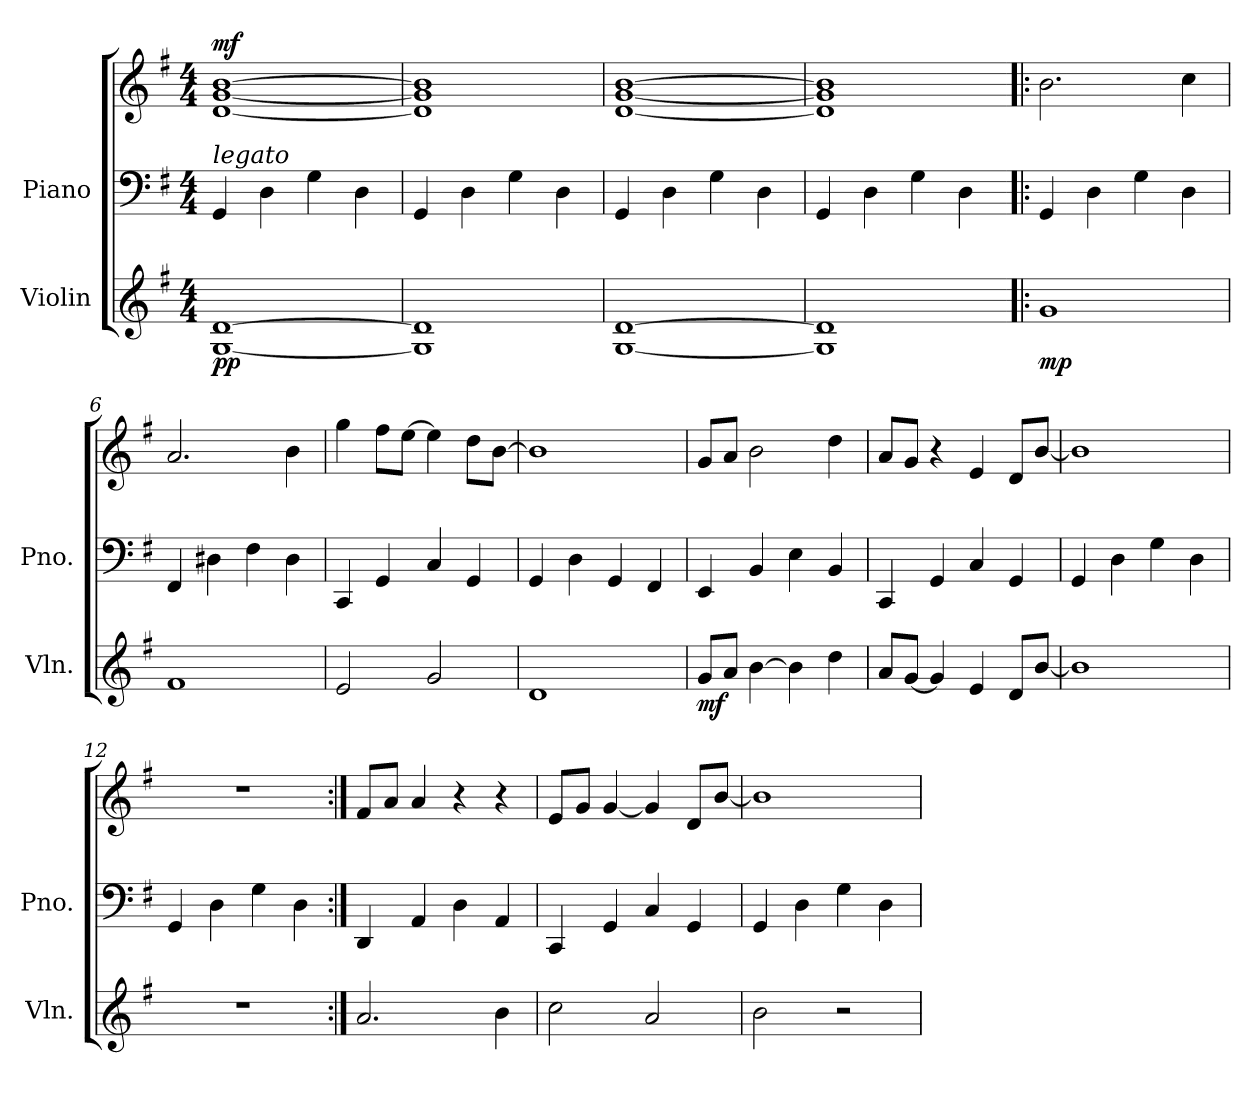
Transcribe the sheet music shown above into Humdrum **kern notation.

**kern	**dynam	**kern	**kern	**dynam
*part2	*part2	*part1	*part1	*part1
*staff3	*staff3	*staff2	*staff1	*staff1/2
*I"Violin	*	*I"Piano	*	*
*I'Vln.	*	*I'Pno.	*	*
*clefG2	*	*clefF4	*clefG2	*
*k[f#]	*	*k[f#]	*k[f#]	*
*G:	*	*G:	*G:	*
*M4/4	*	*M4/4	*M4/4	*
*MM140	*	*MM140	*MM140	*
=1	=1	=1	=1	=1
!	!	!LO:TX:a:i:t=legato	!	!
!	!LO:DY:b	!	!	!LO:DY:a
[1G [1d	pp	4GG/	[1d [1g [1b	mf
.	.	4D\	.	.
.	.	4G\	.	.
.	.	4D\	.	.
=2	=2	=2	=2	=2
1G] 1d]	.	4GG/	1d] 1g] 1b]	.
.	.	4D\	.	.
.	.	4G\	.	.
.	.	4D\	.	.
=3	=3	=3	=3	=3
[1G [1d	.	4GG/	[1d [1g [1b	.
.	.	4D\	.	.
.	.	4G\	.	.
.	.	4D\	.	.
=4	=4	=4	=4	=4
1G] 1d]	.	4GG/	1d] 1g] 1b]	.
.	.	4D\	.	.
.	.	4G\	.	.
.	.	4D\	.	.
!!LO:LB:g=z
=5!|:	=5!|:	=5!|:	=5!|:	=5!|:
!	!LO:DY:b	!	!	!
1g	mp	4GG/	2.b\	.
.	.	4D\	.	.
.	.	4G\	.	.
.	.	4D\	4cc\	.
=6	=6	=6	=6	=6
1f#	.	4FF#/	2.a/	.
.	.	4D#X\	.	.
.	.	4F#\	.	.
.	.	4D#\	4b\	.
=7	=7	=7	=7	=7
2e/	.	4CC/	4gg\	.
.	.	4GG/	8ff#\L	.
.	.	.	[8ee\J	.
2g/	.	4C/	4ee\]	.
.	.	4GG/	8dd\L	.
.	.	.	[8b\J	.
=8	=8	=8	=8	=8
1d	.	4GG/	1b]	.
.	.	4D\	.	.
.	.	4GG/	.	.
.	.	4FF#/	.	.
!!LO:LB:g=z
=9	=9	=9	=9	=9
!	!LO:DY:b	!	!	!
8g/L	mf	4EE/	8g/L	.
8a/J	.	.	8a/J	.
[4b\	.	4BB/	2b\	.
4b\]	.	4E\	.	.
4dd\	.	4BB/	4dd\	.
=10	=10	=10	=10	=10
8a/L	.	4CC/	8a/L	.
[8g/J	.	.	8g/J	.
4g/]	.	4GG/	4r	.
4e/	.	4C/	4e/	.
8d/L	.	4GG/	8d/L	.
[8b/J	.	.	[8b/J	.
=11	=11	=11	=11	=11
1b]	.	4GG/	1b]	.
.	.	4D\	.	.
.	.	4G\	.	.
.	.	4D\	.	.
=12	=12	=12	=12	=12
1r	.	4GG/	1r	.
.	.	4D\	.	.
.	.	4G\	.	.
.	.	4D\	.	.
!!LO:PB:g=z
=13:|!	=13:|!	=13:|!	=13:|!	=13:|!
2.a/	.	4DD/	8f#/L	.
.	.	.	8a/J	.
.	.	4AA/	4a/	.
.	.	4D\	4r	.
4b\	.	4AA/	4r	.
=14	=14	=14	=14	=14
2cc\	.	4CC/	8e/L	.
.	.	.	8g/J	.
.	.	4GG/	[4g/	.
2a/	.	4C/	4g/]	.
.	.	4GG/	8d/L	.
.	.	.	[8b/J	.
=15	=15	=15	=15	=15
2b\	.	4GG/	1b]	.
.	.	4D\	.	.
2r	.	4G\	.	.
.	.	4D\	.	.
=	=	=	=	=
*-	*-	*-	*-	*-
